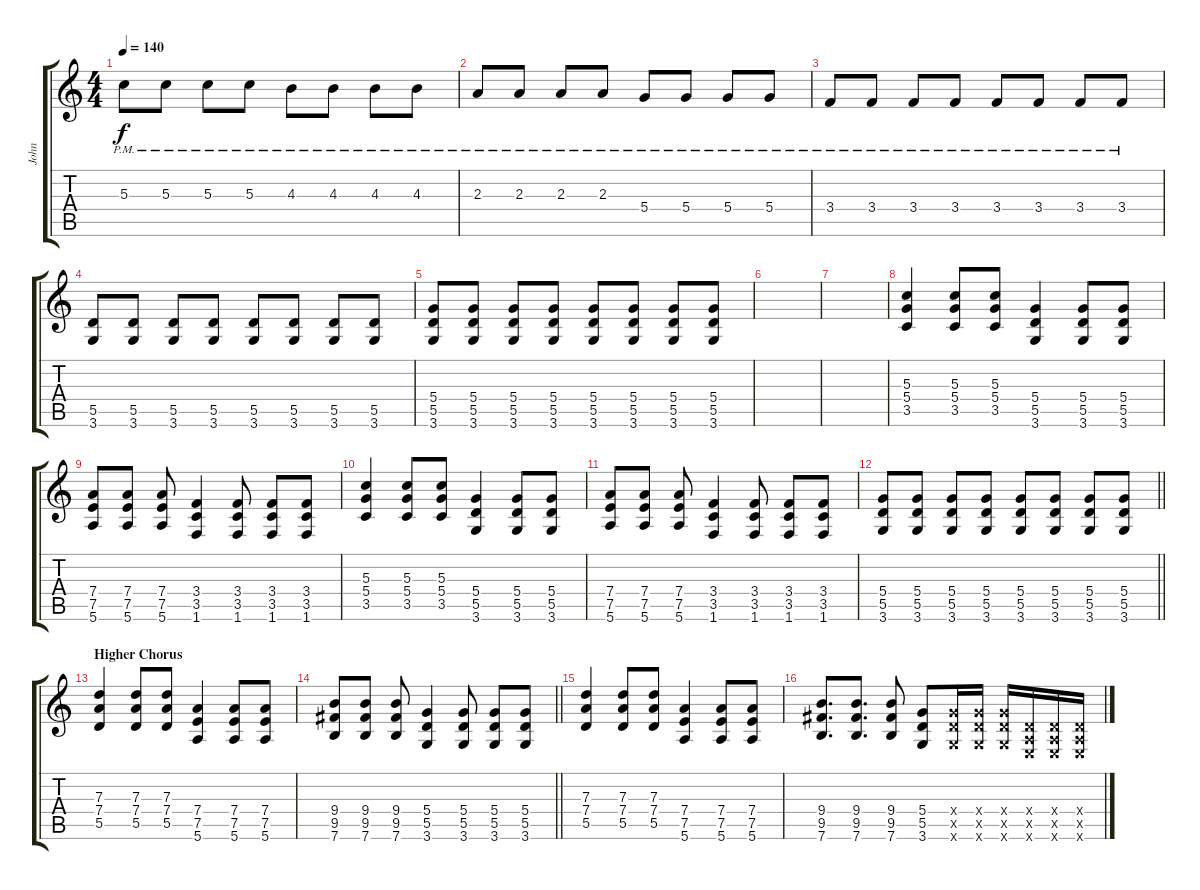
\track ("John" "John") {instrument overdrivenguitar}
\staff {score tabs}
\tuning (E4 B3 G3 D3 A2 E2) {hide}
\ts (4 4)
\tempo 140
\clef g2
\ks c
5.3{pm}.8{dy f} 5.3{pm}.8 5.3{pm}.8 5.3{pm}.8 4.3{pm}.8 4.3{pm}.8 4.3{pm}.8 4.3{pm}.8 |
2.3{pm}.8 2.3{pm}.8 2.3{pm}.8 2.3{pm}.8 5.4{pm}.8 5.4{pm}.8 5.4{pm}.8 5.4{pm}.8 |
3.4{pm}.8 3.4{pm}.8 3.4{pm}.8 3.4{pm}.8 3.4{pm}.8 3.4{pm}.8 3.4{pm}.8 3.4{pm}.8 |
(5.5 3.6).8 (5.5 3.6).8 (5.5 3.6).8 (5.5 3.6).8 (5.5 3.6).8 (5.5 3.6).8 (5.5 3.6).8 (5.5 3.6).8 |
(5.4 5.5 3.6).8{instrument overdrivenguitar} (5.4 5.5 3.6).8 (5.4 5.5 3.6).8 (5.4 5.5 3.6).8 (5.4 5.5 3.6).8 (5.4 5.5 3.6).8 (5.4 5.5 3.6).8 (5.4 5.5 3.6).8 |
|
|
(5.3 5.4 3.5).4 (5.3 5.4 3.5).8 (5.3 5.4 3.5).8 (5.4 5.5 3.6).4 (5.4 5.5 3.6).8 (5.4 5.5 3.6).8 |
(7.4 7.5 5.6).8 (7.4 7.5 5.6).8 (7.4 7.5 5.6).8 (3.4 3.5 1.6).4 (3.4 3.5 1.6).8 (3.4 3.5 1.6).8 (3.4 3.5 1.6).8 |
(5.3 5.4 3.5).4 (5.3 5.4 3.5).8 (5.3 5.4 3.5).8 (5.4 5.5 3.6).4 (5.4 5.5 3.6).8 (5.4 5.5 3.6).8 |
(7.4 7.5 5.6).8 (7.4 7.5 5.6).8 (7.4 7.5 5.6).8 (3.4 3.5 1.6).4 (3.4 3.5 1.6).8 (3.4 3.5 1.6).8 (3.4 3.5 1.6).8 |
\barLineRight lightlight
(5.4 5.5 3.6).8 (5.4 5.5 3.6).8 (5.4 5.5 3.6).8 (5.4 5.5 3.6).8 (5.4 5.5 3.6).8 (5.4 5.5 3.6).8 (5.4 5.5 3.6).8 (5.4 5.5 3.6).8 |
\section ("" "Higher Chorus")
(7.3 7.4 5.5).4 (7.3 7.4 5.5).8 (7.3 7.4 5.5).8 (7.4 7.5 5.6).4 (7.4 7.5 5.6).8 (7.4 7.5 5.6).8 |
\barLineRight lightlight
(9.4 9.5 7.6).8 (9.4 9.5 7.6).8 (9.4 9.5 7.6).8 (5.4 5.5 3.6).4 (5.4 5.5 3.6).8 (5.4 5.5 3.6).8 (5.4 5.5 3.6).8 |
(7.3 7.4 5.5).4 (7.3 7.4 5.5).8 (7.3 7.4 5.5).8 (7.4 7.5 5.6).4 (7.4 7.5 5.6).8 (7.4 7.5 5.6).8 |
(9.4 9.5 7.6).8{d} (9.4 9.5 7.6).8{d} (9.4 9.5 7.6).8 (5.4 5.5 3.6).8 (5.4{x} 5.5{x} 3.6{x}).16 (5.4{x} 5.5{x} 3.6{x}).16 (5.4{x} 5.5{x} 3.6{x}).16 (0.4{x} 0.5{x} 0.6{x}).16 (0.4{x} 0.5{x} 0.6{x}).16 (0.4{x} 0.5{x} 0.6{x}).16
